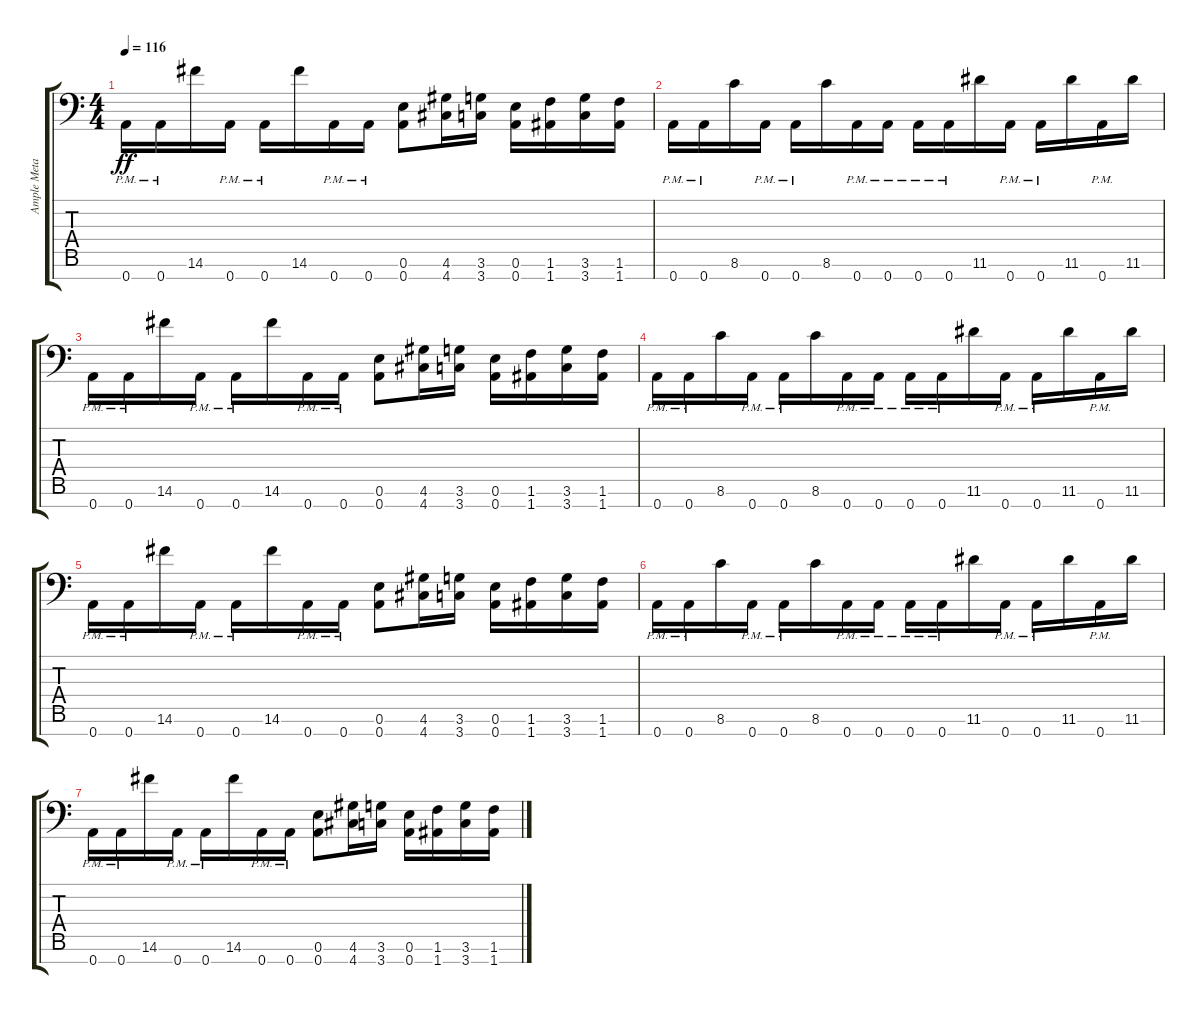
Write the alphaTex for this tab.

\track ("Ample Metal Hellrazer 01" "Ample Meta") {instrument distortionguitar}
\staff {score tabs}
\tuning (E4 B3 G3 D3 A2 E2 A1) {hide}
\ts (4 4)
\tempo 116
\clef f4
\ks c
0.7{pm}.16{dy ff} 0.7{pm}.16 14.6.16 0.7{pm}.16 0.7{pm}.16 14.6.16 0.7{pm}.16 0.7{pm}.16 (0.6 0.7).8 (4.6 4.7).16 (3.6 3.7).16 (0.6 0.7).16 (1.6 1.7).16 (3.6 3.7).16 (1.6 1.7).16 |
0.7{pm}.16 0.7{pm}.16 8.6.16 0.7{pm}.16 0.7{pm}.16 8.6.16 0.7{pm}.16 0.7{pm}.16 0.7{pm}.16 0.7{pm}.16 11.6.16 0.7{pm}.16 0.7{pm}.16 11.6.16 0.7{pm}.16 11.6.16 |
0.7{pm}.16 0.7{pm}.16 14.6.16 0.7{pm}.16 0.7{pm}.16 14.6.16 0.7{pm}.16 0.7{pm}.16 (0.6 0.7).8 (4.6 4.7).16 (3.6 3.7).16 (0.6 0.7).16 (1.6 1.7).16 (3.6 3.7).16 (1.6 1.7).16 |
0.7{pm}.16 0.7{pm}.16 8.6.16 0.7{pm}.16 0.7{pm}.16 8.6.16 0.7{pm}.16 0.7{pm}.16 0.7{pm}.16 0.7{pm}.16 11.6.16 0.7{pm}.16 0.7{pm}.16 11.6.16 0.7{pm}.16 11.6.16 |
0.7{pm}.16 0.7{pm}.16 14.6.16 0.7{pm}.16 0.7{pm}.16 14.6.16 0.7{pm}.16 0.7{pm}.16 (0.6 0.7).8 (4.6 4.7).16 (3.6 3.7).16 (0.6 0.7).16 (1.6 1.7).16 (3.6 3.7).16 (1.6 1.7).16 |
0.7{pm}.16 0.7{pm}.16 8.6.16 0.7{pm}.16 0.7{pm}.16 8.6.16 0.7{pm}.16 0.7{pm}.16 0.7{pm}.16 0.7{pm}.16 11.6.16 0.7{pm}.16 0.7{pm}.16 11.6.16 0.7{pm}.16 11.6.16 |
0.7{pm}.16 0.7{pm}.16 14.6.16 0.7{pm}.16 0.7{pm}.16 14.6.16 0.7{pm}.16 0.7{pm}.16 (0.6 0.7).8 (4.6 4.7).16 (3.6 3.7).16 (0.6 0.7).16 (1.6 1.7).16 (3.6 3.7).16 (1.6 1.7).16
